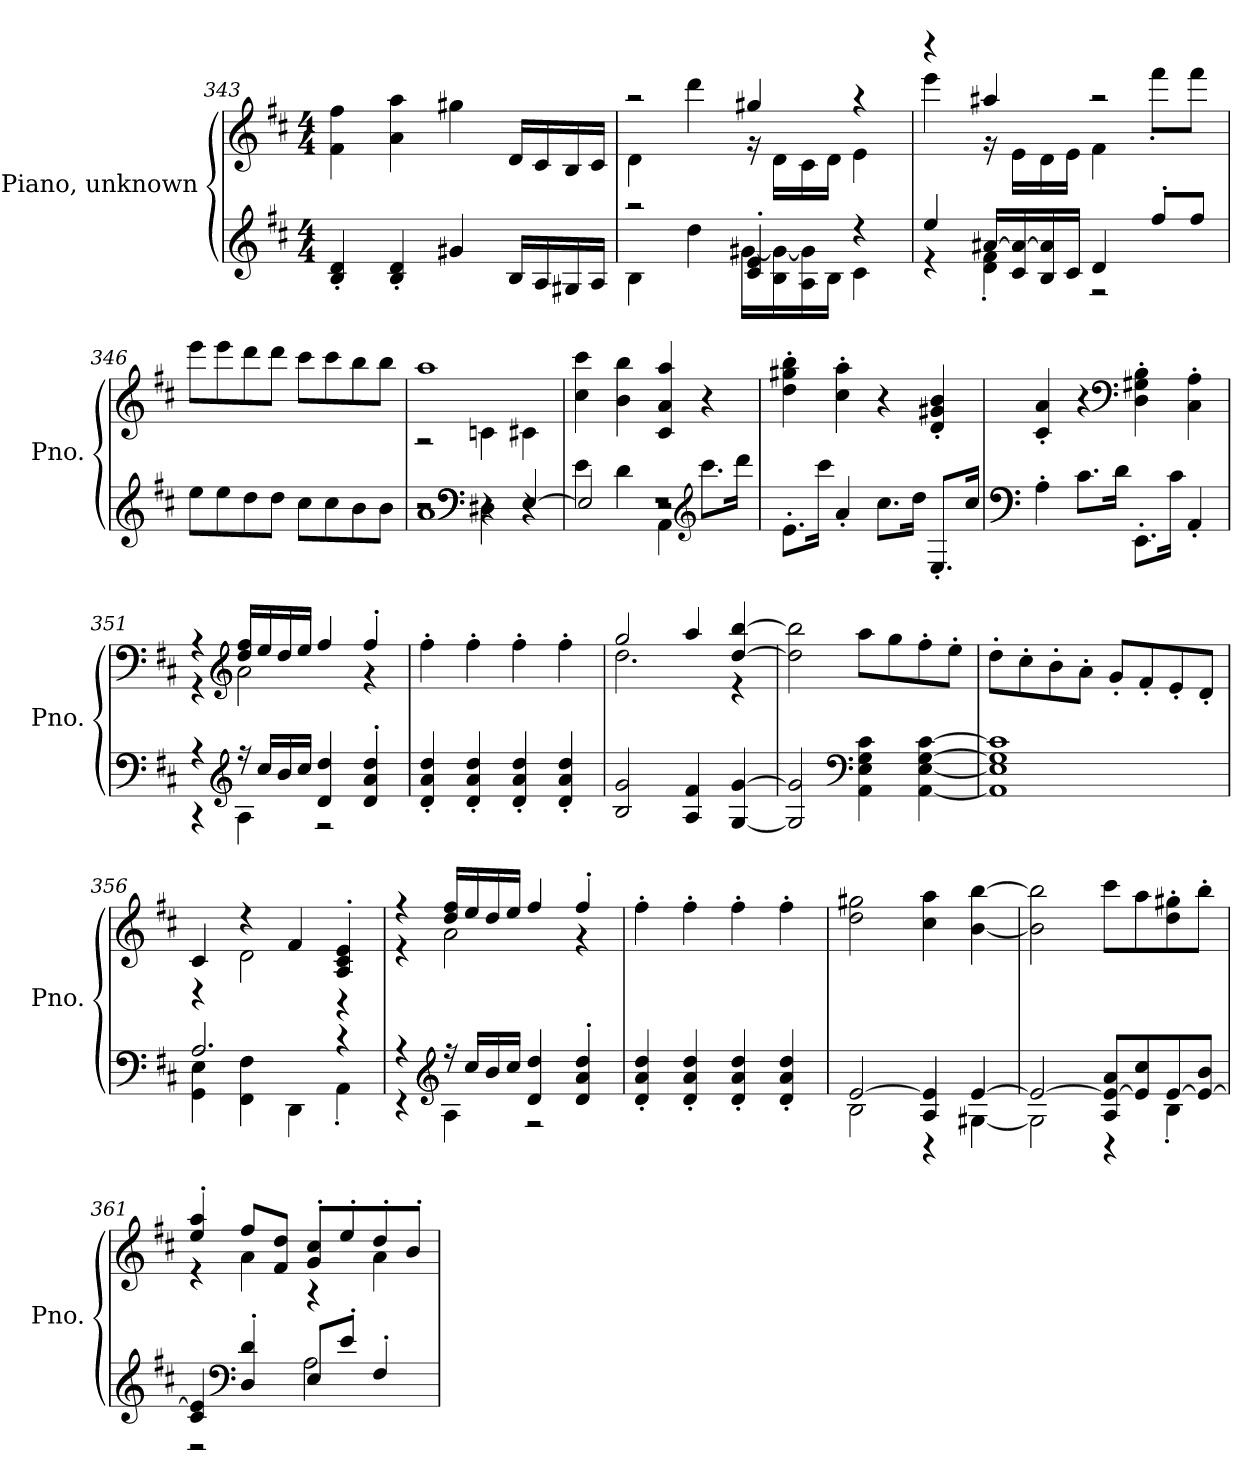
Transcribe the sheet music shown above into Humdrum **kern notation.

**kern	**kern
*part1	*part1
*staff2	*staff1
*I"Piano, unknown	*
*I'Pno.	*
*clefG2	*clefG2
*k[f#c#]	*k[f#c#]
*M4/4	*M4/4
=343	=343
4B/' 4d/'	4f#\ 4ff#\
4B/' 4d/'	4a\ 4aa\
4g#X/	4gg#X\
16B/LL	16d/LL
16A/	16c#/
16G#X/	16B/
16A/JJ	16c#/JJ
=344	=344
*^	*^
2r	4B\	2r	4d\
.	4dd\	.	4ddd\
4c#/' 4e/'	[16g#X\LL	4gg#X/	16r
.	16B\ 16g#\_	.	16d\LL
.	16A\ 16g#\]	.	16c#\
.	16B\JJ	.	16d\JJ
4r	4c#\	4r	4e\
!!LO:LB:g=z	!!
=345	=345	=345	=345
4ee/	4r	4r	4eee\
[16a#X/LL	4d\' 4f#\'	4aa#X/	16r
16c#/ 16a#/_	.	.	16e\LL
16B/ 16a#/]	.	.	16d\
16c#/JJ	.	.	16e\JJ
4d/	2r	2r	4f#\
8ff#'/L	.	.	8fff#'\L
8ff#/J	.	.	8fff#\J
*v	*v	*	*
*	*v	*v
=346	=346
8ee\L	8eee\L
8ee\	8eee\
8dd\	8ddd\
8dd\J	8ddd\J
8cc#\L	8ccc#\L
8cc#\	8ccc#\
8b\	8bb\
8b\J	8bb\J
=347	=347
*^	*^
*	*^	*	*
1a	2r	2r	1aa	2r
*clefF4	*	*	*	*
.	4D#X\	4r	.	4cn\
.	4r	[4E/	.	4c#X\
*	*	*	*v	*v
=348	=348	=348	=348
1r	4e\	2E/]	4cc#\ 4ccc#\
.	4d\	.	4b\ 4bb\
.	4AA\	2r	4c#/ 4a/ 4aa/
*clefG2	*	*	*
.	8.ccc#\L	.	4r
.	16ddd\Jk	.	.
*v	*v	*v	*
!!LO:LB:g=z
=349	=349
8.e'\L	4dd\' 4gg#X\' 4bb\'
16ccc#\Jk	.
4a'/	4cc#\' 4aa\'
8.cc#\L	4r
16dd\Jk	.
8.E'/L	4d/' 4g#X/' 4b/'
16cc#/Jk	.
=350	=350
*clefF4	*
4A'\	4c#/' 4a/'
8.c#\L	4r
16d\Jk	.
*	*clefF4
8.EE'\L	4D\' 4G#X\' 4B\'
16c#\Jk	.
4AA'/	4C#\' 4A\'
=351	=351
*^	*^
4r	4r	4r	4r
*clefG2	*	*clefG2	*
16r	4A\	16dd/ 16ff#/LL	2a\
16cc#/LL	.	16ee/	.
16b/	.	16dd/	.
16cc#/JJ	.	16ee/JJ	.
4d/ 4dd/	2r	4ff#/	.
4d/' 4a/' 4dd/'	.	4ff#'/	4r
*v	*v	*	*
*	*v	*v
=352	=352
4d/' 4a/' 4dd/'	4ff#'\
4d/' 4a/' 4dd/'	4ff#'\
4d/' 4a/' 4dd/'	4ff#'\
4d/' 4a/' 4dd/'	4ff#'\
=353	=353
*	*^
2B/ 2g/	2gg/	2.dd\
4A/ 4f#/	4aa/	.
[4G/ [4g/	[4dd/ [4bb/	4r
*	*v	*v
!!LO:LB:g=z
=354	=354
2G/] 2g/]	2dd\] 2bb\]
*clefF4	*
4AA\ 4E\ 4G\ 4c#\	8aa\L
.	8gg\
[4AA\ [4E\ [4G\ [4c#\	8ff#'\
.	8ee'\J
=355	=355
1AA] 1E] 1G] 1c#]	8dd'\L
.	8cc#'\
.	8b'\
.	8a'\J
.	8g'/L
.	8f#'/
.	8e'/
.	8d'/J
=356	=356
*^	*^
2.A/	4GG\ 4E\	4c#/	4r
.	4FF#\ 4F#\	4r	2d\
.	4DD\	4f#/	.
4r	4AA'\	4A/' 4c#/' 4e/'	4r
=357	=357	=357	=357
4r	4r	4r	4r
*clefG2	*	*	*
16r	4A\	16dd/ 16ff#/LL	2a\
16cc#/LL	.	16ee/	.
16b/	.	16dd/	.
16cc#/JJ	.	16ee/JJ	.
4d/ 4dd/	2r	4ff#/	.
4d/' 4a/' 4dd/'	.	4ff#'/	4r
*v	*v	*	*
*	*v	*v
=358	=358
4d/' 4a/' 4dd/'	4ff#'\
4d/' 4a/' 4dd/'	4ff#'\
4d/' 4a/' 4dd/'	4ff#'\
4d/' 4a/' 4dd/'	4ff#'\
=359	=359
*^	*
[2e/	2B\	2dd\ 2gg#X\
4A/ 4e/]	4r	4cc#\ 4aa\
[4e/	[4G#X\	[4b\ [4bb\
!!LO:LB:g=z
=360	=360	=360
2e/_	2G#\]	2b\] 2bb\]
8A/ 8e/_ 8a/L	4r	8ccc#\L
8e/] 8cc#/	.	8aa\
[8e/	4B'\	8dd\' 8gg#X\'
8e/_ 8b/J	.	8bb'\J
=361	=361	=361
*	*	*^
4c#/ 4e/]	2r	4ee/' 4aa/'	4r
*clefF4	*	*	*
4D/' 4d/'	.	8ff#/L	4a\
.	.	8f#/ 8dd/J	.
8E/L	2A\	8g/' 8cc#/'L	4r
8e'/J	.	8ee'/	.
4F#'/	.	8dd'/	4a\
.	.	8b'/J	.
*v	*v	*	*
*	*v	*v
=	=
*-	*-
